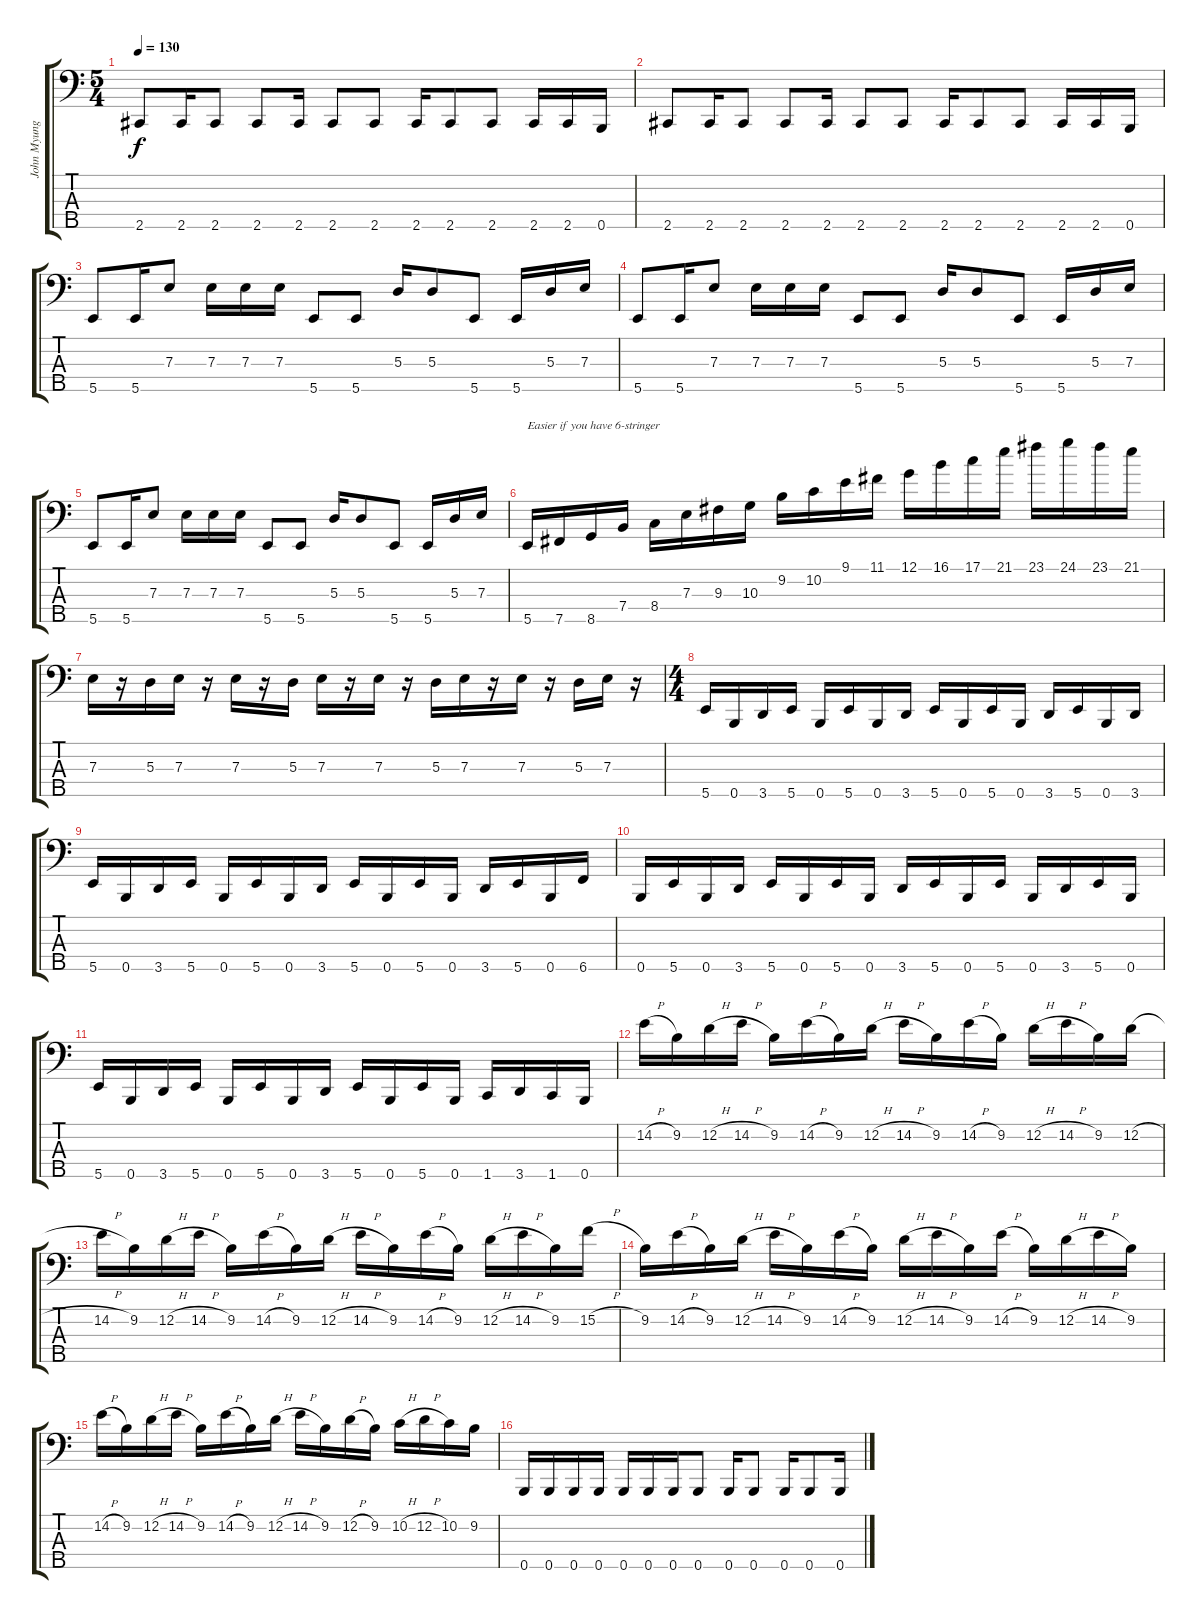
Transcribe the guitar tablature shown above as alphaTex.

\track ("John Myung" "John Myung") {instrument electricbassfinger}
\staff {score tabs}
\tuning (G2 D2 A1 E1 B0) {hide}
\ts (5 4)
\tempo 130
\clef f4
\ks c
2.5.8{dy f} 2.5.16 2.5.8 2.5.8 2.5.16 2.5.8 2.5.8 2.5.16 2.5.8 2.5.8 2.5.16 2.5.16 0.5.16 |
2.5.8 2.5.16 2.5.8 2.5.8 2.5.16 2.5.8 2.5.8 2.5.16 2.5.8 2.5.8 2.5.16 2.5.16 0.5.16 |
5.5.8 5.5.16 7.3.8 7.3.16 7.3.16 7.3.16 5.5.8 5.5.8 5.3.16 5.3.8 5.5.8 5.5.16 5.3.16 7.3.16 |
5.5.8 5.5.16 7.3.8 7.3.16 7.3.16 7.3.16 5.5.8 5.5.8 5.3.16 5.3.8 5.5.8 5.5.16 5.3.16 7.3.16 |
5.5.8 5.5.16 7.3.8 7.3.16 7.3.16 7.3.16 5.5.8 5.5.8 5.3.16 5.3.8 5.5.8 5.5.16 5.3.16 7.3.16 |
5.5.16{txt "Easier if you have 6-stringer"} 7.5.16 8.5.16 7.4.16 8.4.16 7.3.16 9.3.16 10.3.16 9.2.16 10.2.16 9.1.16 11.1.16 12.1.16 16.1.16 17.1.16 21.1.16 23.1.16 24.1.16 23.1.16 21.1.16 |
7.3.16 r.16 5.3.16 7.3.16 r.16 7.3.16 r.16 5.3.16 7.3.16 r.16 7.3.16 r.16 5.3.16 7.3.16 r.16 7.3.16 r.16 5.3.16 7.3.16 r.16 |
\ts (4 4)
5.5.16 0.5.16 3.5.16 5.5.16 0.5.16 5.5.16 0.5.16 3.5.16 5.5.16 0.5.16 5.5.16 0.5.16 3.5.16 5.5.16 0.5.16 3.5.16 |
5.5.16 0.5.16 3.5.16 5.5.16 0.5.16 5.5.16 0.5.16 3.5.16 5.5.16 0.5.16 5.5.16 0.5.16 3.5.16 5.5.16 0.5.16 6.5.16 |
0.5.16 5.5.16 0.5.16 3.5.16 5.5.16 0.5.16 5.5.16 0.5.16 3.5.16 5.5.16 0.5.16 5.5.16 0.5.16 3.5.16 5.5.16 0.5.16 |
5.5.16 0.5.16 3.5.16 5.5.16 0.5.16 5.5.16 0.5.16 3.5.16 5.5.16 0.5.16 5.5.16 0.5.16 1.5.16 3.5.16 1.5.16 0.5.16 |
14.2{h}.16 9.2.16 12.2{h}.16 14.2{h}.16 9.2.16 14.2{h}.16 9.2.16 12.2{h}.16 14.2{h}.16 9.2.16 14.2{h}.16 9.2.16 12.2{h}.16 14.2{h}.16 9.2.16 12.2{h}.16 |
14.2{h}.16 9.2.16 12.2{h}.16 14.2{h}.16 9.2.16 14.2{h}.16 9.2.16 12.2{h}.16 14.2{h}.16 9.2.16 14.2{h}.16 9.2.16 12.2{h}.16 14.2{h}.16 9.2.16 15.2{h}.16 |
9.2.16 14.2{h}.16 9.2.16 12.2{h}.16 14.2{h}.16 9.2.16 14.2{h}.16 9.2.16 12.2{h}.16 14.2{h}.16 9.2.16 14.2{h}.16 9.2.16 12.2{h}.16 14.2{h}.16 9.2.16 |
14.2{h}.16 9.2.16 12.2{h}.16 14.2{h}.16 9.2.16 14.2{h}.16 9.2.16 12.2{h}.16 14.2{h}.16 9.2.16 12.2{h}.16 9.2.16 10.2{h}.16 12.2{h}.16 10.2.16 9.2.16 |
0.5.16 0.5.16 0.5.16 0.5.16 0.5.16 0.5.16 0.5.16 0.5.8 0.5.16 0.5.8 0.5.16 0.5.8 0.5.16
